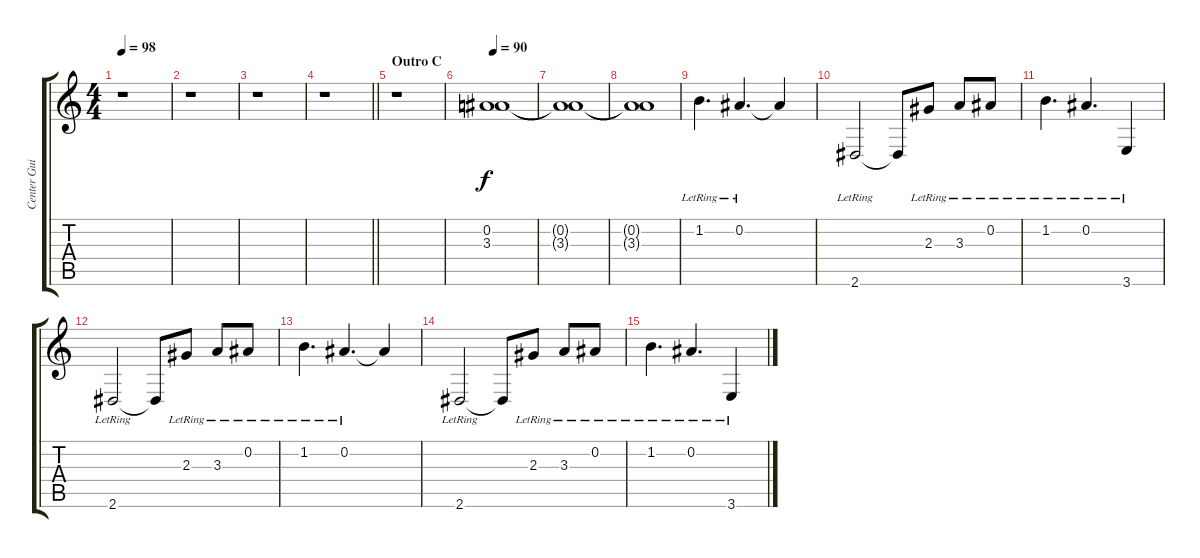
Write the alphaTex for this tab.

\track ("Center Guitar" "Center Gui") {instrument distortionguitar}
\staff {score tabs}
\tuning (Eb4 Bb3 Gb3 Db3 Ab2 Db2) {hide}
\ts (4 4)
\tempo 98
\clef g2
\ks c
r.1{dy f} |
r.1 |
r.1 |
\barLineRight lightlight
r.1 |
\section ("" "Outro C")
r.1{volume 0} |
\tempo 90
(0.2 3.3).1{volume 10} |
(0.2{t} 3.3{t}).1 |
(0.2{t} 3.3{t}).1 |
1.2{lr}.4{d} 0.2{lr}.4{d} 0.2{t}.4 |
2.6{lr}.2 2.6{t}.8 2.3{lr}.8 3.3{lr}.8 0.2{lr}.8 |
1.2{lr}.4{d} 0.2{lr}.4{d} 3.6{lr}.4 |
2.6{lr}.2 2.6{t}.8 2.3{lr}.8 3.3{lr}.8 0.2{lr}.8 |
1.2{lr}.4{d} 0.2{lr}.4{d} 0.2{t}.4 |
2.6{lr}.2 2.6{t}.8 2.3{lr}.8 3.3{lr}.8 0.2{lr}.8 |
1.2{lr}.4{d} 0.2{lr}.4{d} 3.6{lr}.4
